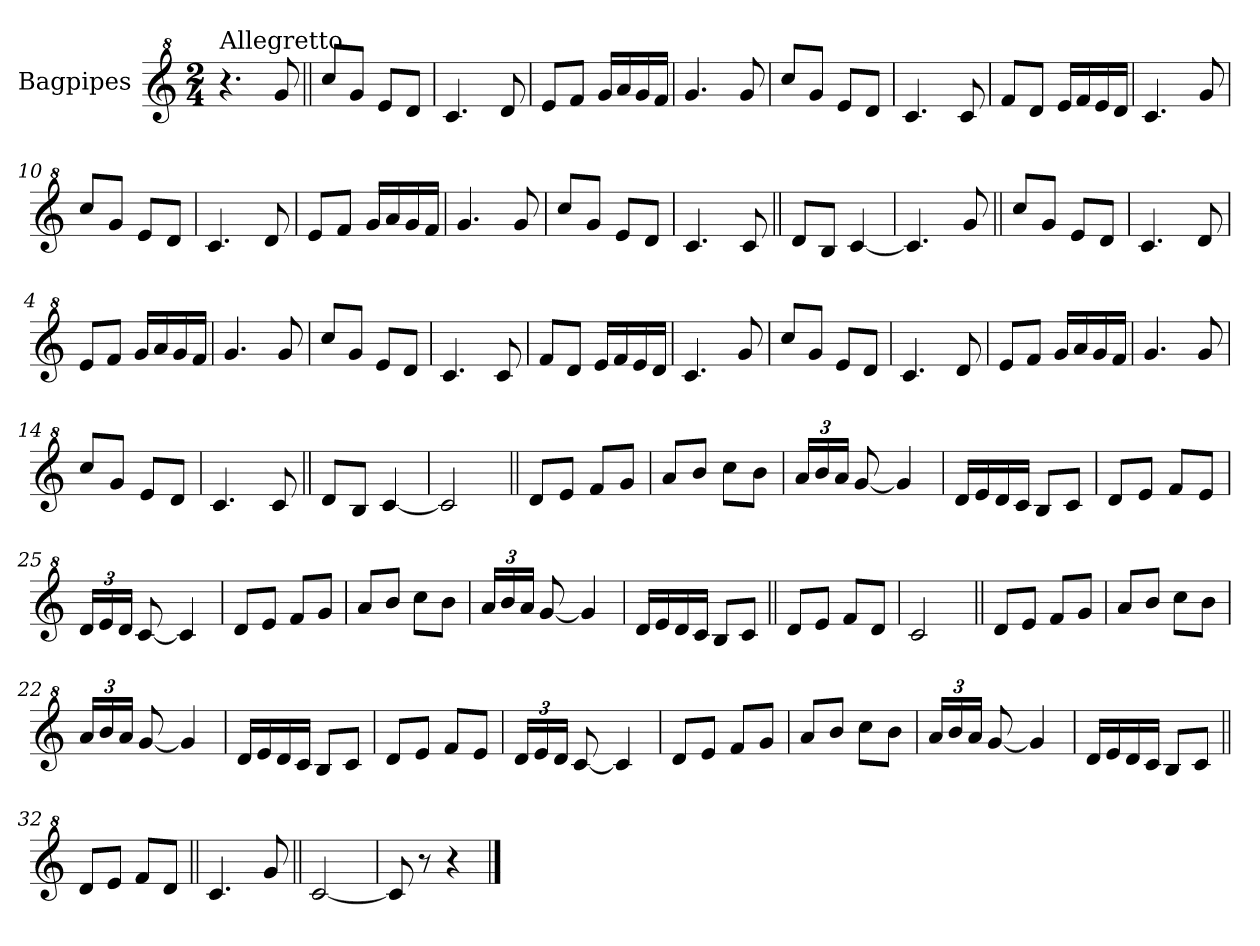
**kern
*part1
*staff1
*I"Bagpipes
*I'Bag
*clefG^2
*k[]
*C:
*M2/4
=1
!LO:TX:a:t=Allegretto
4.r
8gg/
=2||
8ccc/L
8gg/J
8ee/L
8dd/J
=3
4.cc/
8dd/
=4
8ee/L
8ff/J
16gg/LL
16aa/
16gg/
16ff/JJ
=5
4.gg/
8gg/
=6
8ccc/L
8gg/J
8ee/L
8dd/J
=7
4.cc/
8cc/
=8
8ff/L
8dd/J
16ee/LL
16ff/
16ee/
16dd/JJ
=9
4.cc/
8gg/
!!LO:LB:g=z
=10
8ccc/L
8gg/J
8ee/L
8dd/J
=11
4.cc/
8dd/
=12
8ee/L
8ff/J
16gg/LL
16aa/
16gg/
16ff/JJ
=13
4.gg/
8gg/
=14
8ccc/L
8gg/J
8ee/L
8dd/J
=15
4.cc/
8cc/
=16||
8dd/L
8b/J
[4cc/
=17
4.cc/]
8gg/
=2||
8ccc/L
8gg/J
8ee/L
8dd/J
=3
4.cc/
8dd/
=4
8ee/L
8ff/J
16gg/LL
16aa/
16gg/
16ff/JJ
=5
4.gg/
8gg/
=6
8ccc/L
8gg/J
8ee/L
8dd/J
=7
4.cc/
8cc/
=8
8ff/L
8dd/J
16ee/LL
16ff/
16ee/
16dd/JJ
=9
4.cc/
8gg/
!!LO:LB:g=z
=10
8ccc/L
8gg/J
8ee/L
8dd/J
=11
4.cc/
8dd/
=12
8ee/L
8ff/J
16gg/LL
16aa/
16gg/
16ff/JJ
=13
4.gg/
8gg/
=14
8ccc/L
8gg/J
8ee/L
8dd/J
=15
4.cc/
8cc/
=18||
8dd/L
8b/J
[4cc/
=19
2cc/]
!!LO:LB:g=z
=20||
8dd/L
8ee/J
8ff/L
8gg/J
=21
8aa/L
8bb/J
8ccc\L
8bb\J
=22
*Xbrackettup
24aa/LL
24bb/
24aa/JJ
[8gg/
4gg/]
=23
16dd/LL
16ee/
16dd/
16cc/JJ
8b/L
8cc/J
=24
8dd/L
8ee/J
8ff/L
8ee/J
=25
24dd/LL
24ee/
24dd/JJ
[8cc/
4cc/]
=26
8dd/L
8ee/J
8ff/L
8gg/J
=27
8aa/L
8bb/J
8ccc\L
8bb\J
!!LO:LB:g=z
=28
24aa/LL
24bb/
24aa/JJ
[8gg/
4gg/]
=29
16dd/LL
16ee/
16dd/
16cc/JJ
8b/L
8cc/J
=30||
8dd/L
8ee/J
8ff/L
8dd/J
=31
2cc/
!!LO:LB:g=z
=20||
8dd/L
8ee/J
8ff/L
8gg/J
=21
8aa/L
8bb/J
8ccc\L
8bb\J
=22
24aa/LL
24bb/
24aa/JJ
[8gg/
4gg/]
=23
16dd/LL
16ee/
16dd/
16cc/JJ
8b/L
8cc/J
=24
8dd/L
8ee/J
8ff/L
8ee/J
=25
24dd/LL
24ee/
24dd/JJ
[8cc/
4cc/]
=26
8dd/L
8ee/J
8ff/L
8gg/J
=27
8aa/L
8bb/J
8ccc\L
8bb\J
!!LO:LB:g=z
=28
24aa/LL
24bb/
24aa/JJ
[8gg/
4gg/]
=29
16dd/LL
16ee/
16dd/
16cc/JJ
8b/L
8cc/J
=32||
8dd/L
8ee/J
8ff/L
8dd/J
=33||
4.cc/
8gg/
=34||
[2cc/
=35
8cc/]
8r
4r
==
*-
